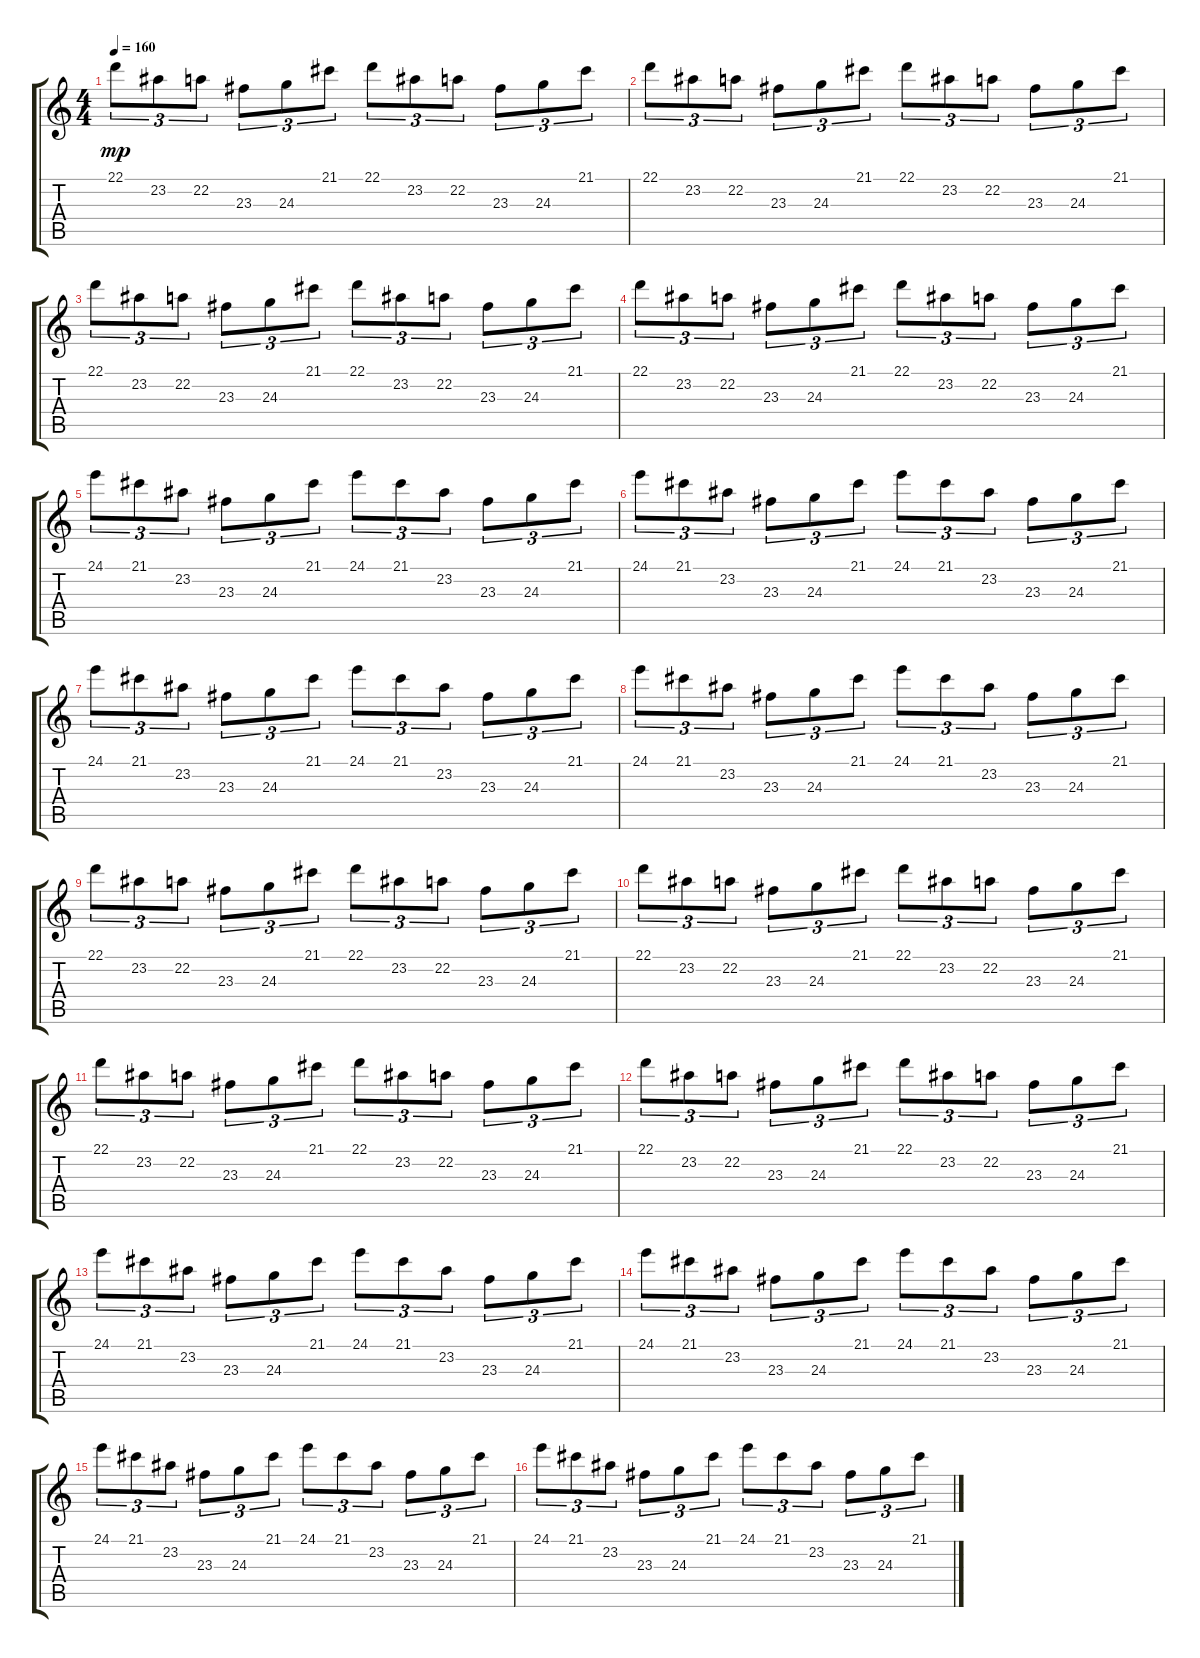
\track "" {instrument synthstrings2}
\staff {score tabs}
\tuning (E4 B3 G3 D3 A2 E2) {hide}
\ts (4 4)
\tempo 160
\clef g2
\ks c
22.1.8{tu (3 2) dy mp} 23.2.8{tu (3 2)} 22.2.8{tu (3 2)} 23.3.8{tu (3 2)} 24.3.8{tu (3 2)} 21.1.8{tu (3 2)} 22.1.8{tu (3 2)} 23.2.8{tu (3 2)} 22.2.8{tu (3 2)} 23.3.8{tu (3 2)} 24.3.8{tu (3 2)} 21.1.8{tu (3 2)} |
22.1.8{tu (3 2)} 23.2.8{tu (3 2)} 22.2.8{tu (3 2)} 23.3.8{tu (3 2)} 24.3.8{tu (3 2)} 21.1.8{tu (3 2)} 22.1.8{tu (3 2)} 23.2.8{tu (3 2)} 22.2.8{tu (3 2)} 23.3.8{tu (3 2)} 24.3.8{tu (3 2)} 21.1.8{tu (3 2)} |
22.1.8{tu (3 2)} 23.2.8{tu (3 2)} 22.2.8{tu (3 2)} 23.3.8{tu (3 2)} 24.3.8{tu (3 2)} 21.1.8{tu (3 2)} 22.1.8{tu (3 2)} 23.2.8{tu (3 2)} 22.2.8{tu (3 2)} 23.3.8{tu (3 2)} 24.3.8{tu (3 2)} 21.1.8{tu (3 2)} |
22.1.8{tu (3 2)} 23.2.8{tu (3 2)} 22.2.8{tu (3 2)} 23.3.8{tu (3 2)} 24.3.8{tu (3 2)} 21.1.8{tu (3 2)} 22.1.8{tu (3 2)} 23.2.8{tu (3 2)} 22.2.8{tu (3 2)} 23.3.8{tu (3 2)} 24.3.8{tu (3 2)} 21.1.8{tu (3 2)} |
24.1.8{tu (3 2)} 21.1.8{tu (3 2)} 23.2.8{tu (3 2)} 23.3.8{tu (3 2)} 24.3.8{tu (3 2)} 21.1.8{tu (3 2)} 24.1.8{tu (3 2)} 21.1.8{tu (3 2)} 23.2.8{tu (3 2)} 23.3.8{tu (3 2)} 24.3.8{tu (3 2)} 21.1.8{tu (3 2)} |
24.1.8{tu (3 2)} 21.1.8{tu (3 2)} 23.2.8{tu (3 2)} 23.3.8{tu (3 2)} 24.3.8{tu (3 2)} 21.1.8{tu (3 2)} 24.1.8{tu (3 2)} 21.1.8{tu (3 2)} 23.2.8{tu (3 2)} 23.3.8{tu (3 2)} 24.3.8{tu (3 2)} 21.1.8{tu (3 2)} |
24.1.8{tu (3 2)} 21.1.8{tu (3 2)} 23.2.8{tu (3 2)} 23.3.8{tu (3 2)} 24.3.8{tu (3 2)} 21.1.8{tu (3 2)} 24.1.8{tu (3 2)} 21.1.8{tu (3 2)} 23.2.8{tu (3 2)} 23.3.8{tu (3 2)} 24.3.8{tu (3 2)} 21.1.8{tu (3 2)} |
24.1.8{tu (3 2)} 21.1.8{tu (3 2)} 23.2.8{tu (3 2)} 23.3.8{tu (3 2)} 24.3.8{tu (3 2)} 21.1.8{tu (3 2)} 24.1.8{tu (3 2)} 21.1.8{tu (3 2)} 23.2.8{tu (3 2)} 23.3.8{tu (3 2)} 24.3.8{tu (3 2)} 21.1.8{tu (3 2)} |
22.1.8{tu (3 2)} 23.2.8{tu (3 2)} 22.2.8{tu (3 2)} 23.3.8{tu (3 2)} 24.3.8{tu (3 2)} 21.1.8{tu (3 2)} 22.1.8{tu (3 2)} 23.2.8{tu (3 2)} 22.2.8{tu (3 2)} 23.3.8{tu (3 2)} 24.3.8{tu (3 2)} 21.1.8{tu (3 2)} |
22.1.8{tu (3 2)} 23.2.8{tu (3 2)} 22.2.8{tu (3 2)} 23.3.8{tu (3 2)} 24.3.8{tu (3 2)} 21.1.8{tu (3 2)} 22.1.8{tu (3 2)} 23.2.8{tu (3 2)} 22.2.8{tu (3 2)} 23.3.8{tu (3 2)} 24.3.8{tu (3 2)} 21.1.8{tu (3 2)} |
22.1.8{tu (3 2)} 23.2.8{tu (3 2)} 22.2.8{tu (3 2)} 23.3.8{tu (3 2)} 24.3.8{tu (3 2)} 21.1.8{tu (3 2)} 22.1.8{tu (3 2)} 23.2.8{tu (3 2)} 22.2.8{tu (3 2)} 23.3.8{tu (3 2)} 24.3.8{tu (3 2)} 21.1.8{tu (3 2)} |
22.1.8{tu (3 2)} 23.2.8{tu (3 2)} 22.2.8{tu (3 2)} 23.3.8{tu (3 2)} 24.3.8{tu (3 2)} 21.1.8{tu (3 2)} 22.1.8{tu (3 2)} 23.2.8{tu (3 2)} 22.2.8{tu (3 2)} 23.3.8{tu (3 2)} 24.3.8{tu (3 2)} 21.1.8{tu (3 2)} |
24.1.8{tu (3 2)} 21.1.8{tu (3 2)} 23.2.8{tu (3 2)} 23.3.8{tu (3 2)} 24.3.8{tu (3 2)} 21.1.8{tu (3 2)} 24.1.8{tu (3 2)} 21.1.8{tu (3 2)} 23.2.8{tu (3 2)} 23.3.8{tu (3 2)} 24.3.8{tu (3 2)} 21.1.8{tu (3 2)} |
24.1.8{tu (3 2)} 21.1.8{tu (3 2)} 23.2.8{tu (3 2)} 23.3.8{tu (3 2)} 24.3.8{tu (3 2)} 21.1.8{tu (3 2)} 24.1.8{tu (3 2)} 21.1.8{tu (3 2)} 23.2.8{tu (3 2)} 23.3.8{tu (3 2)} 24.3.8{tu (3 2)} 21.1.8{tu (3 2)} |
24.1.8{tu (3 2)} 21.1.8{tu (3 2)} 23.2.8{tu (3 2)} 23.3.8{tu (3 2)} 24.3.8{tu (3 2)} 21.1.8{tu (3 2)} 24.1.8{tu (3 2)} 21.1.8{tu (3 2)} 23.2.8{tu (3 2)} 23.3.8{tu (3 2)} 24.3.8{tu (3 2)} 21.1.8{tu (3 2)} |
24.1.8{tu (3 2)} 21.1.8{tu (3 2)} 23.2.8{tu (3 2)} 23.3.8{tu (3 2)} 24.3.8{tu (3 2)} 21.1.8{tu (3 2)} 24.1.8{tu (3 2)} 21.1.8{tu (3 2)} 23.2.8{tu (3 2)} 23.3.8{tu (3 2)} 24.3.8{tu (3 2)} 21.1.8{tu (3 2)}
